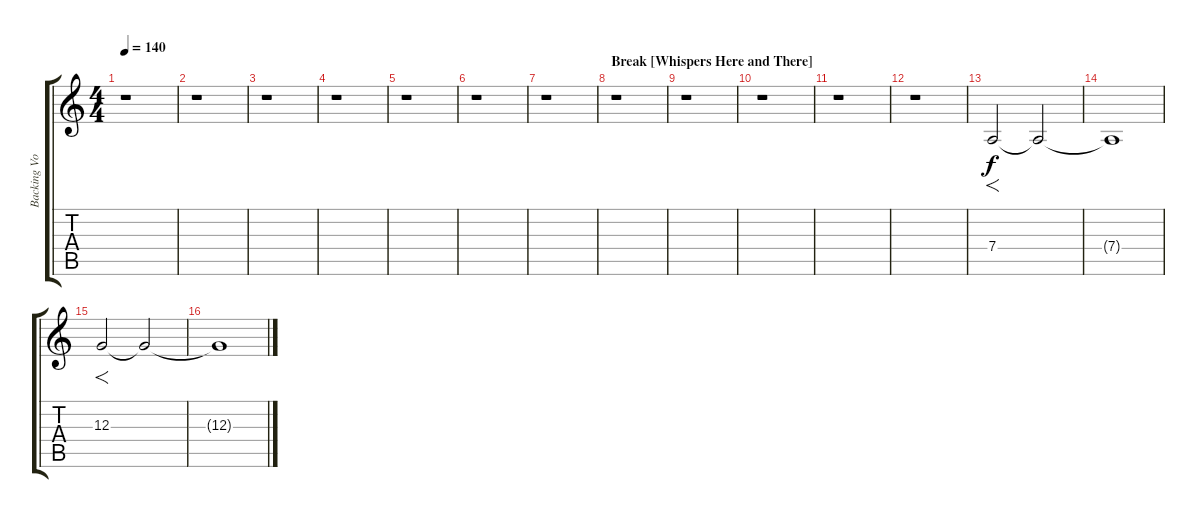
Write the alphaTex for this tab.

\track ("Backing Vocals / Choir" "Backing Vo") {instrument choiraahs}
\staff {score tabs}
\tuning (E4 B3 G3 D3 A2 E2) {hide}
\ts (4 4)
\tempo 140
\clef g2
\ks c
r.1{dy f} |
r.1 |
r.1 |
r.1 |
r.1 |
r.1 |
r.1 |
\section ("" "Break [Whispers Here and There]")
r.1 |
r.1 |
r.1 |
r.1 |
r.1 |
7.4.2{f volume 13 instrument guitarharmonics} 7.4{t}.2{volume 0} |
7.4{t}.1 |
12.3.2{f volume 14} 12.3{t}.2{volume 0} |
12.3{t}.1
